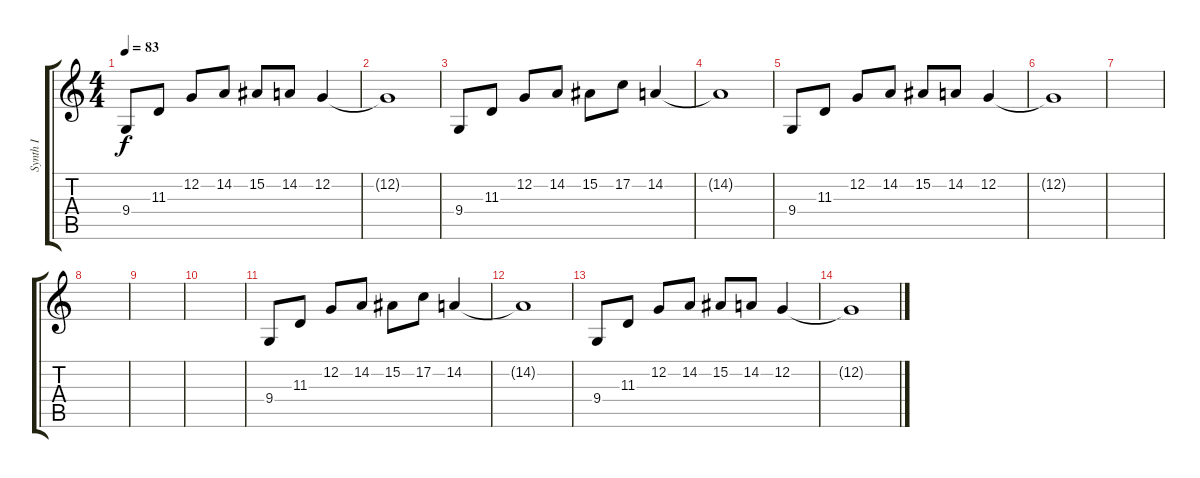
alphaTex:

\track ("Synth I" "Synth I") {instrument stringensemble1}
\staff {score tabs}
\tuning (C4 G3 Eb3 Bb2 F2 C2) {hide}
\ts (4 4)
\tempo 83
\clef g2
\ks c
9.4.8{dy f} 11.3.8 12.2.8 14.2.8 15.2.8 14.2.8 12.2.4 |
12.2{t}.1 |
9.4.8 11.3.8 12.2.8 14.2.8 15.2.8 17.2.8 14.2.4 |
14.2{t}.1 |
9.4.8 11.3.8 12.2.8 14.2.8 15.2.8 14.2.8 12.2.4 |
12.2{t}.1 |
|
|
|
|
9.4.8 11.3.8 12.2.8 14.2.8 15.2.8 17.2.8 14.2.4 |
14.2{t}.1 |
9.4.8 11.3.8 12.2.8 14.2.8 15.2.8 14.2.8 12.2.4 |
12.2{t}.1
